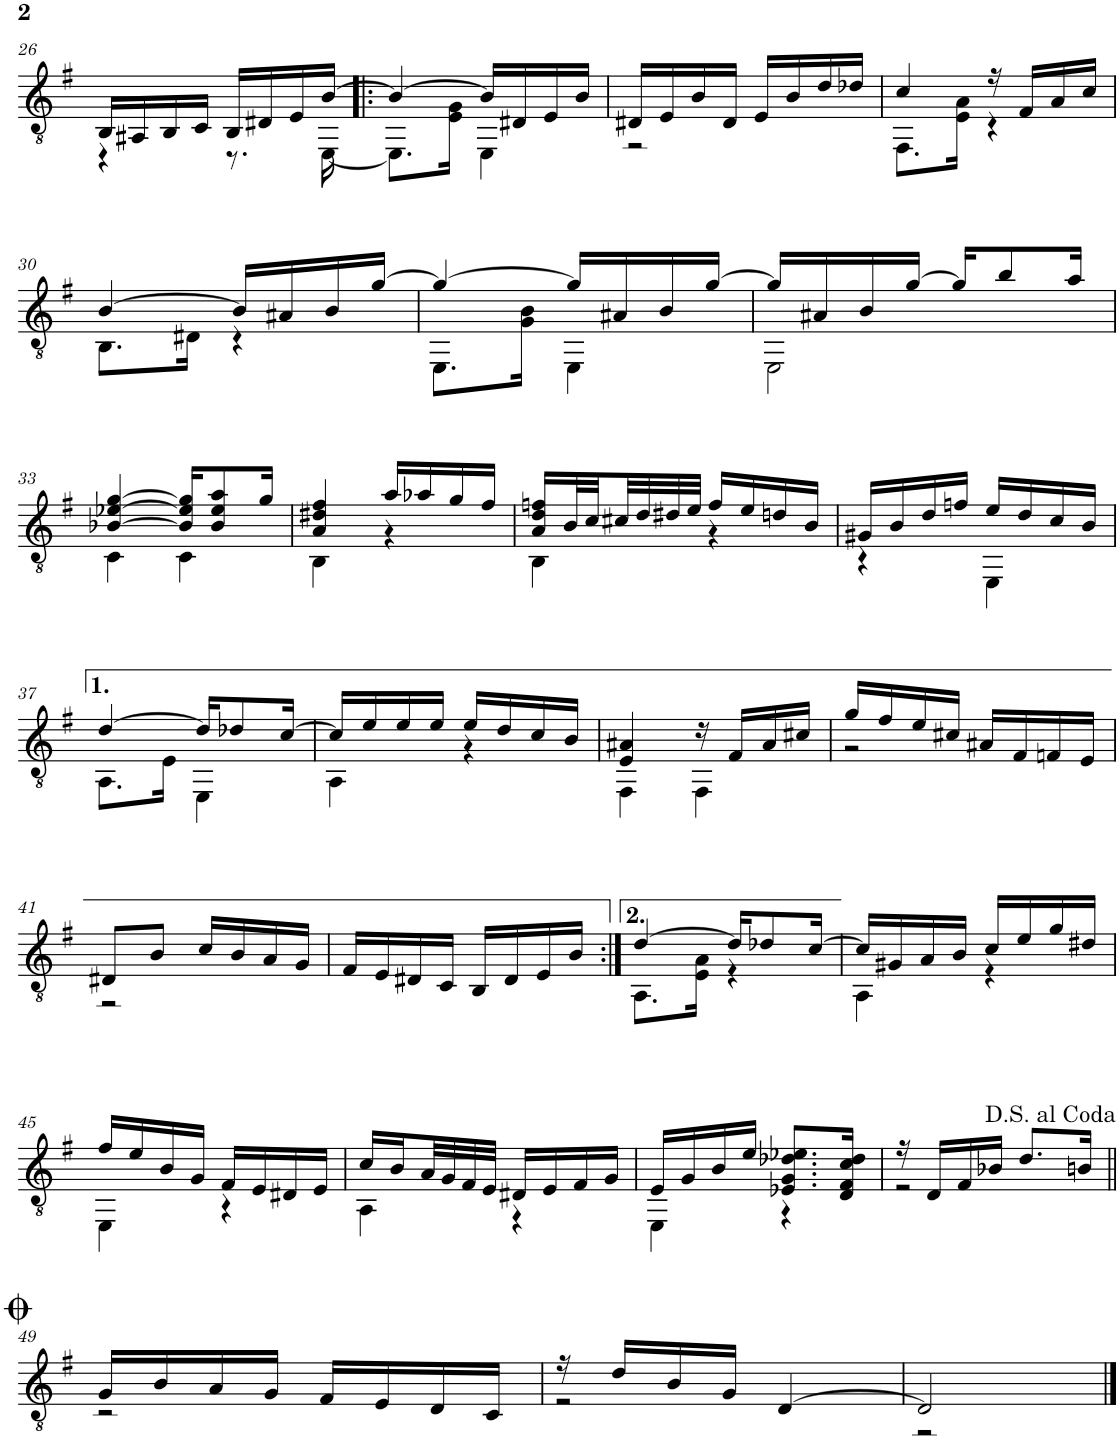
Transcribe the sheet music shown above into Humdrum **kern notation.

**kern
*part1
*staff1
*I"Classical Guitar
*I'Guit.
!!LO:PB:g=z
*clefGv2
*k[f#]
*M2/4
=26
*^
16BB/LL	4r
16AA#X/	.
16BB/	.
16C/JJ	.
16BB/LL	8.r
16D#X/	.
16E/	.
[16B/JJ	[16EE\
=27!|:	=27!|:
4B/_	8.EE\L]
.	16E\ 16G\Jk
16B/LL]	4EE\
16D#X/	.
16E/	.
16B/JJ	.
=28	=28
16D#X/LL	2r
16E/	.
16B/	.
16D#/JJ	.
16E/LL	.
16B/	.
16d/	.
16d-X/JJ	.
=29	=29
4c/	8.FF#\L
.	16E\ 16A\Jk
16r	4r
16F#/LL	.
16A/	.
16c/JJ	.
!!LO:LB:g=z	!!
=30	=30
[4B/	8.BB\L
.	16D#X\Jk
16B/LL]	4r
16A#X/	.
16B/	.
[16g/JJ	.
=31	=31
4g/_	8.EE\L
.	16G\ 16B\Jk
16g/LL]	4EE\
16A#X/	.
16B/	.
[16g/JJ	.
=32	=32
16g/LL]	2EE\
16A#X/	.
16B/	.
[16g/JJ	.
16g/KL]	.
8b/	.
16a/Jk	.
!!LO:LB:g=z	!!
=33	=33
[4B-X/ [4e-X/ [4g/	4C\
16B-/] 16e-/] 16g/]KL	4C\
8B-/ 8e-/ 8a/	.
16g/Jk	.
=34	=34
4A/ 4d#X/ 4f#/	4BB\
16a/LL	4r
16a-X/	.
16g/	.
16f#/JJ	.
=35	=35
16A/ 16d/ 16fn/LL	4BB\
32B/L	.
32c/	.
32c#X/	.
32d/	.
32d#X/	.
32e/JJJ	.
16f/LL	4r
16e/	.
16dn/	.
16B/JJ	.
=36	=36
16G#X/LL	4r
16B/	.
16d/	.
16fn/JJ	.
16e/LL	4EE\
16d/	.
16c/	.
16B/JJ	.
!!LO:LB:g=z	!!
=37	=37
[4d/	8.AA\L
.	16E\Jk
16d/KL]	4EE\
8d-X/	.
[16c/Jk	.
=38	=38
16c/LL]	4AA\
16e/	.
16e/	.
16e/JJ	.
16e/LL	4r
16d/	.
16c/	.
16B/JJ	.
=39	=39
4E/ 4A#X/	4FF#\
16r	4FF#\
16F#/LL	.
16A#/	.
16c#X/JJ	.
=40	=40
16g/LL	2r
16f#/	.
16e/	.
16c#X/JJ	.
16A#X/LL	.
16F#/	.
16Fn/	.
16E/JJ	.
!!LO:LB:g=z	!!
=41	=41
8D#X/L	2r
8B/J	.
16c/LL	.
16B/	.
16A/	.
16G/JJ	.
*v	*v
=42
16F#/LL
16E/
16D#X/
16C/JJ
16BB/LL
16D#/
16E/
16B/JJ
=43:|!
*^
[4d/	8.AA\L
.	16E\ 16A\Jk
16d/KL]	4r
8d-X/	.
[16c/Jk	.
=44	=44
16c/LL]	4AA\
16G#X/	.
16A/	.
16B/JJ	.
16c/LL	4r
16e/	.
16g/	.
16d#X/JJ	.
!!LO:LB:g=z	!!
=45	=45
16f#/LL	4EE\
16e/	.
16B/	.
16G/JJ	.
16F#/LL	4r
16E/	.
16D#X/	.
16E/JJ	.
=46	=46
16c/LL	4AA\
16B/	.
32A/L	.
32G/	.
32F#/	.
32E/JJJ	.
16D#X/LL	4r
16E/	.
16F#/	.
16G/JJ	.
=47	=47
16E/LL	4EE\
16G/	.
16B/	.
16e/JJ	.
8.E-X/ 8.G/ 8.d-X/ 8.e-X/L	4r
16D/ 16F#/ 16c/ 16d-/Jk	.
=48	=48
16r	2r
16D/LL	.
16F#/	.
16B-X/JJ	.
8.d/L	.
16Bn/Jk	.
!!LO:LB:g=z	!!
=49||	=49||
16G/LL	2r
16B/	.
16A/	.
16G/JJ	.
16F#/LL	.
16E/	.
16D/	.
16C/JJ	.
=50	=50
16r	2r
16d/LL	.
16B/	.
16G/JJ	.
[4D/	.
=51	=51
2D/]	2r
*v	*v
==
*-
